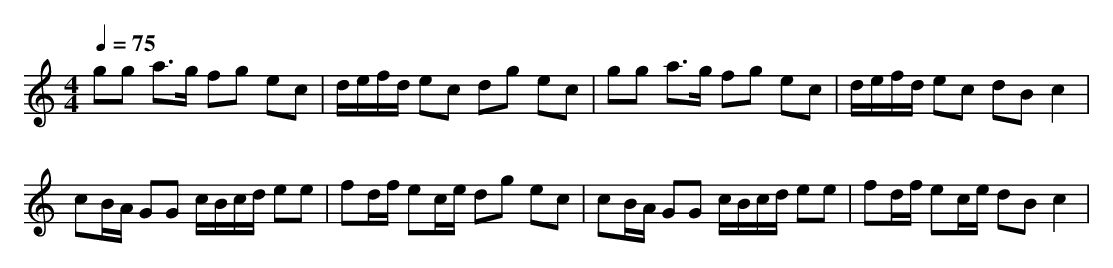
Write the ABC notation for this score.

X:1
T:
M: 4/4
L: 1/8
Q:1/4=75
K:C % 0 sharps
gg a>g fg ec|d/2e/2f/2d/2 ec dg ec|gg a>g fg ec|d/2e/2f/2d/2 ec dB c2|
cB/2A/2 GG c/2B/2c/2d/2 ee|fd/2f/2 ec/2e/2 dg ec|cB/2A/2 GG c/2B/2c/2d/2 ee|fd/2f/2 ec/2e/2 dB c2|
